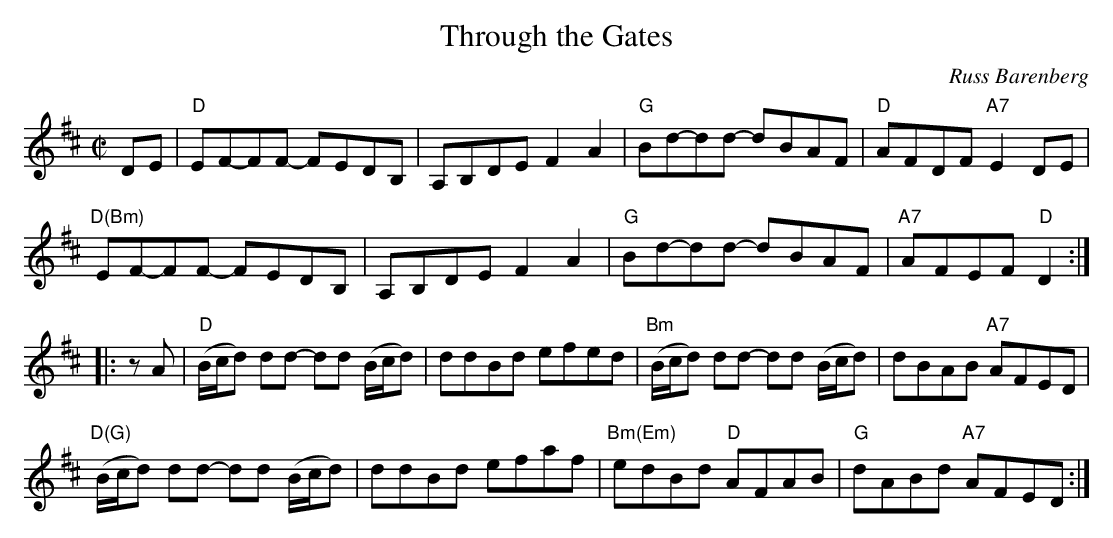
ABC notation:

X:1
T: Through the Gates
C: Russ Barenberg
M: C|
L: 1/8
K: D
DE |\
"D"EF-FF- FEDB, | A,B,DE F2A2 | "G"Bd-dd- dBAF | "D"AFDF "A7"E2DE |
"D(Bm)"EF-FF- FEDB, | A,B,DE F2A2 | "G"Bd-dd- dBAF | "A7"AFEF "D"D2 :|
|: zA |\
"D"(B/c/d) dd- dd (B/c/d) | ddBd efed | "Bm"(B/c/d) dd- dd (B/c/d) | dBAB "A7"AFED |
"D(G)"(B/c/d) dd- dd (B/c/d) | ddBd efaf | "Bm(Em)"edBd "D"AFAB | "G"dABd "A7"AFED :|
